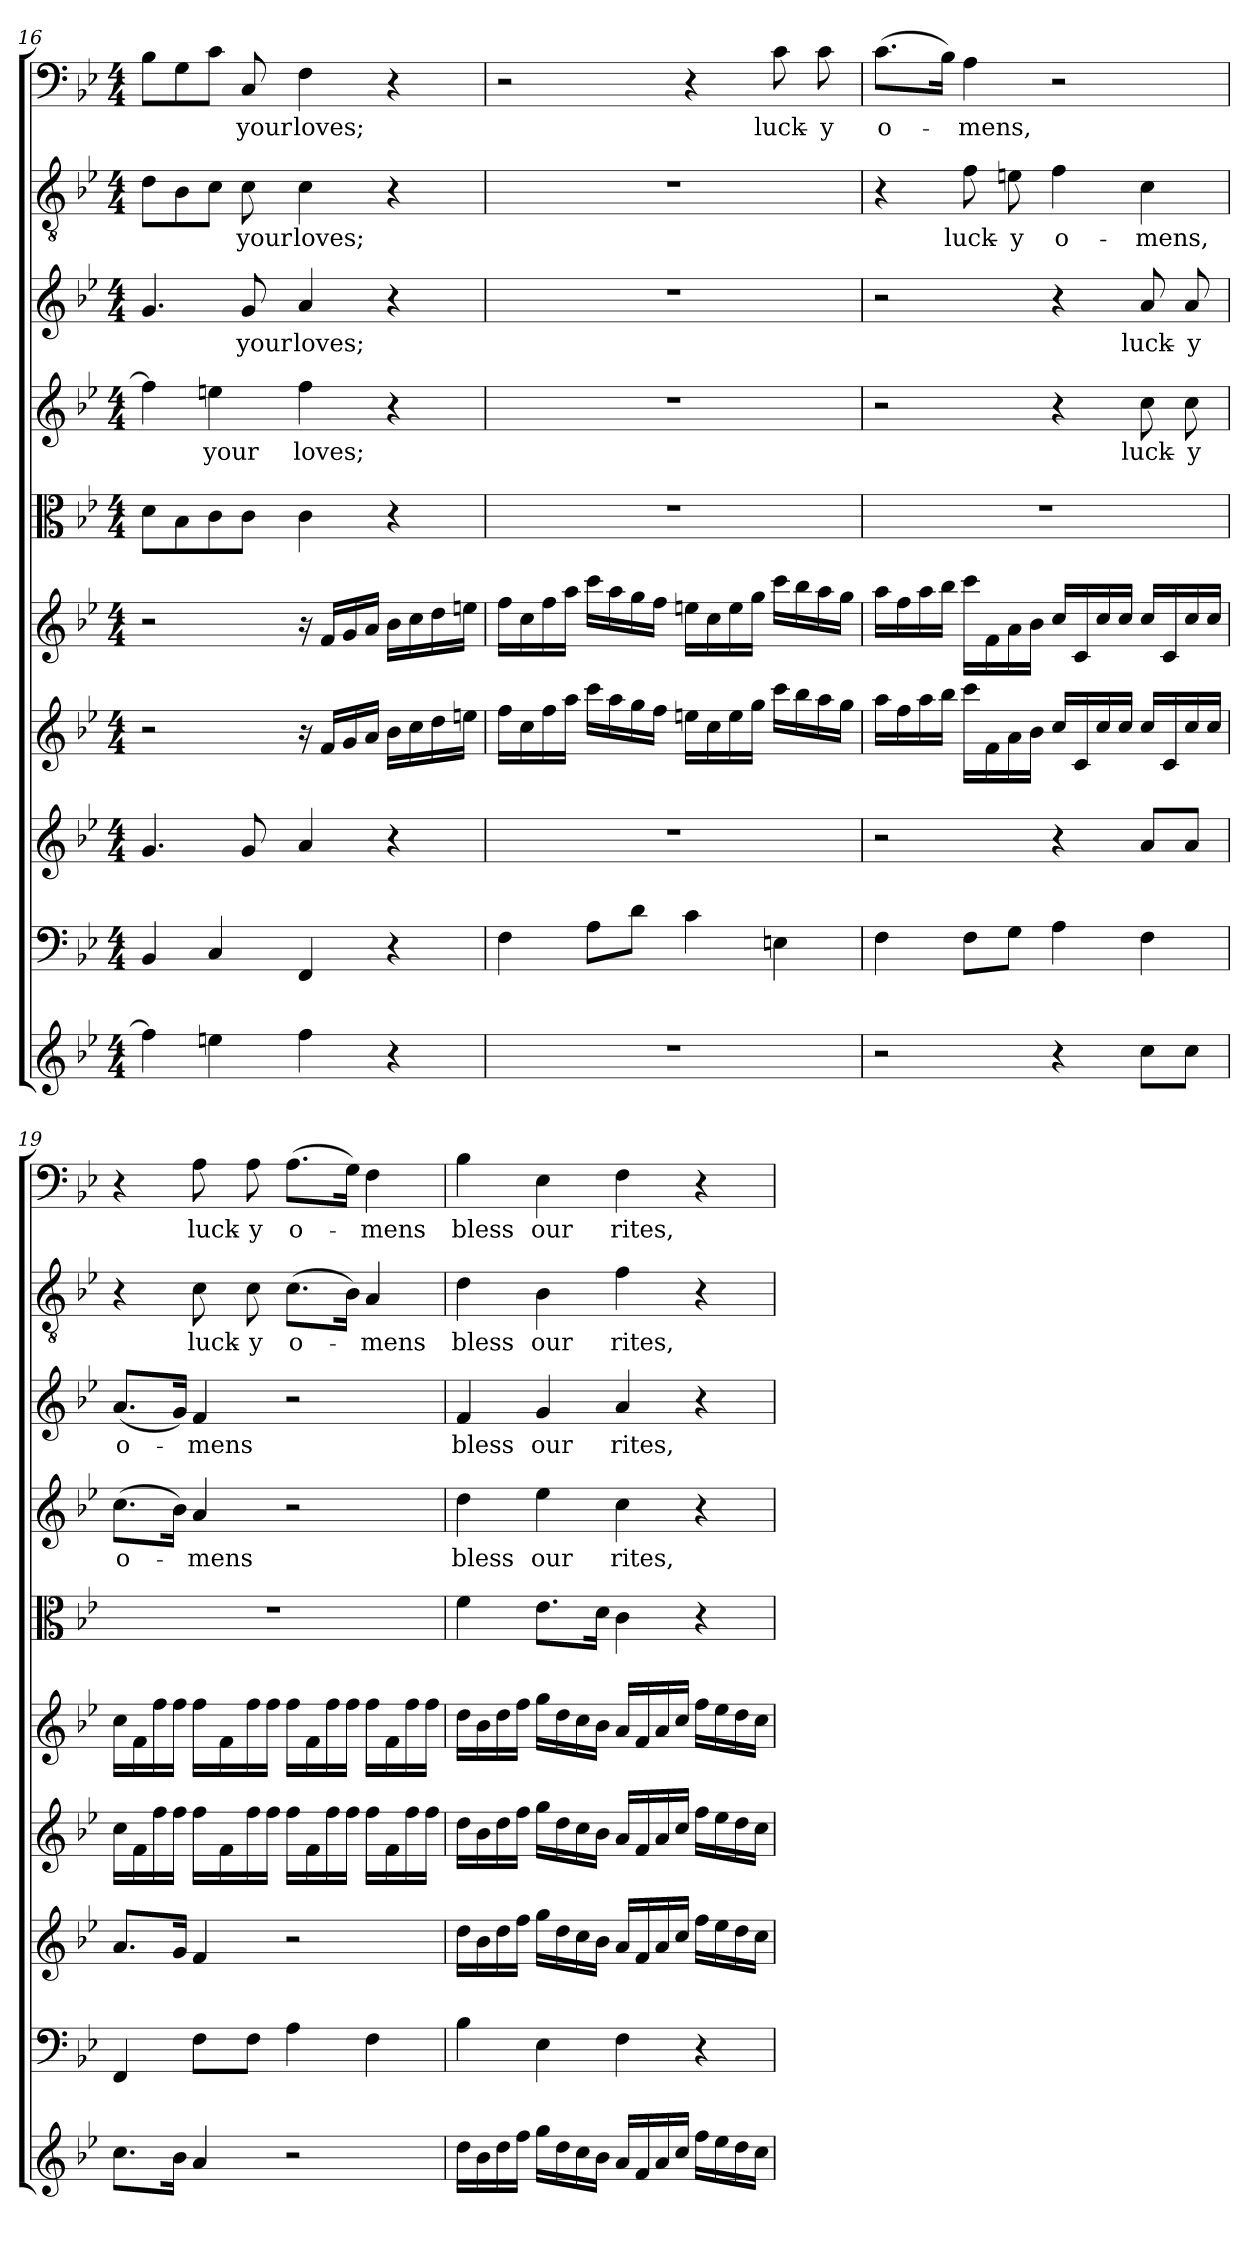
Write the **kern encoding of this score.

**kern	**kern	**kern	**kern	**kern	**kern	**kern	**text	**kern	**text	**kern	**text	**kern	**text
*part10	*part9	*part8	*part7	*part6	*part5	*part4	*part4	*part3	*part3	*part2	*part2	*part1	*part1
*staff10	*staff9	*staff8	*staff7	*staff6	*staff5	*staff4	*staff4	*staff3	*staff3	*staff2	*staff2	*staff1	*staff1
*clefG2	*clefF4	*clefG2	*clefG2	*clefG2	*clefC3	*clefG2	*	*clefG2	*	*clefGv2	*	*clefF4	*
*k[b-e-]	*k[b-e-]	*k[b-e-]	*k[b-e-]	*k[b-e-]	*k[b-e-]	*k[b-e-]	*	*k[b-e-]	*	*k[b-e-]	*	*k[b-e-]	*
*B-:	*B-:	*B-:	*B-:	*B-:	*B-:	*B-:	*	*B-:	*	*B-:	*	*B-:	*
*M4/4	*M4/4	*M4/4	*M4/4	*M4/4	*M4/4	*M4/4	*	*M4/4	*	*M4/4	*	*M4/4	*
=16	=16	=16	=16	=16	=16	=16	=16	=16	=16	=16	=16	=16	=16
4ff\]	4BB-/	4.g/	2r	2r	8d\L	4ff\]	.	4.g/	.	8d\L	.	8B-\L	.
.	.	.	.	.	8B-\	.	.	.	.	8B-\	.	8G\	.
4een\	4C/	.	.	.	8c\	4een\	your	.	.	8c\J	.	8c\J	.
.	.	8g/	.	.	8c\J	.	.	8g/	your	8c\	your	8C/	your
4ff\	4FF/	4a/	16r	16r	4c\	4ff\	loves;	4a/	loves;	4c\	loves;	4F\	loves;
.	.	.	16f/LL	16f/LL	.	.	.	.	.	.	.	.	.
.	.	.	16g/	16g/	.	.	.	.	.	.	.	.	.
.	.	.	16a/JJ	16a/JJ	.	.	.	.	.	.	.	.	.
4r	4r	4r	16b-\LL	16b-\LL	4r	4r	.	4r	.	4r	.	4r	.
.	.	.	16cc\	16cc\	.	.	.	.	.	.	.	.	.
.	.	.	16dd\	16dd\	.	.	.	.	.	.	.	.	.
.	.	.	16een\JJ	16een\JJ	.	.	.	.	.	.	.	.	.
=17	=17	=17	=17	=17	=17	=17	=17	=17	=17	=17	=17	=17	=17
1r	4F\	1r	16ff\LL	16ff\LL	1r	1r	.	1r	.	1r	.	2r	.
.	.	.	16cc\	16cc\	.	.	.	.	.	.	.	.	.
.	.	.	16ff\	16ff\	.	.	.	.	.	.	.	.	.
.	.	.	16aa\JJ	16aa\JJ	.	.	.	.	.	.	.	.	.
.	8A\L	.	16ccc\LL	16ccc\LL	.	.	.	.	.	.	.	.	.
.	.	.	16aa\	16aa\	.	.	.	.	.	.	.	.	.
.	8d\J	.	16gg\	16gg\	.	.	.	.	.	.	.	.	.
.	.	.	16ff\JJ	16ff\JJ	.	.	.	.	.	.	.	.	.
.	4c\	.	16een\LL	16een\LL	.	.	.	.	.	.	.	4r	.
.	.	.	16cc\	16cc\	.	.	.	.	.	.	.	.	.
.	.	.	16ee\	16ee\	.	.	.	.	.	.	.	.	.
.	.	.	16gg\JJ	16gg\JJ	.	.	.	.	.	.	.	.	.
.	4En\	.	16ccc\LL	16ccc\LL	.	.	.	.	.	.	.	8c\	luck-
.	.	.	16bb-\	16bb-\	.	.	.	.	.	.	.	.	.
.	.	.	16aa\	16aa\	.	.	.	.	.	.	.	8c\	-y
.	.	.	16gg\JJ	16gg\JJ	.	.	.	.	.	.	.	.	.
=18	=18	=18	=18	=18	=18	=18	=18	=18	=18	=18	=18	=18	=18
2r	4F\	2r	16aa\LL	16aa\LL	1r	2r	.	2r	.	4r	.	(8.c\L	o-
.	.	.	16ff\	16ff\	.	.	.	.	.	.	.	.	.
.	.	.	16aa\	16aa\	.	.	.	.	.	.	.	.	.
.	.	.	16bb-\JJ	16bb-\JJ	.	.	.	.	.	.	.	16B-\Jk)	.
.	8F\L	.	16ccc\LL	16ccc\LL	.	.	.	.	.	8f\	luck-	4A\	-mens,
.	.	.	16f\	16f\	.	.	.	.	.	.	.	.	.
.	8G\J	.	16a\	16a\	.	.	.	.	.	8en\	-y	.	.
.	.	.	16b-\JJ	16b-\JJ	.	.	.	.	.	.	.	.	.
4r	4A\	4r	16cc/LL	16cc/LL	.	4r	.	4r	.	4f\	o-	2r	.
.	.	.	16c/	16c/	.	.	.	.	.	.	.	.	.
.	.	.	16cc/	16cc/	.	.	.	.	.	.	.	.	.
.	.	.	16cc/JJ	16cc/JJ	.	.	.	.	.	.	.	.	.
8cc\L	4F\	8a/L	16cc/LL	16cc/LL	.	8cc\	luck-	8a/	luck-	4c\	-mens,	.	.
.	.	.	16c/	16c/	.	.	.	.	.	.	.	.	.
8cc\J	.	8a/J	16cc/	16cc/	.	8cc\	-y	8a/	-y	.	.	.	.
.	.	.	16cc/JJ	16cc/JJ	.	.	.	.	.	.	.	.	.
=19	=19	=19	=19	=19	=19	=19	=19	=19	=19	=19	=19	=19	=19
8.cc\L	4FF/	8.a/L	16cc\LL	16cc\LL	1r	(8.cc\L	o-	(8.a/L	o-	4r	.	4r	.
.	.	.	16f\	16f\	.	.	.	.	.	.	.	.	.
.	.	.	16ff\	16ff\	.	.	.	.	.	.	.	.	.
16b-\Jk	.	16g/Jk	16ff\JJ	16ff\JJ	.	16b-\Jk)	.	16g/Jk)	.	.	.	.	.
4a/	8F\L	4f/	16ff\LL	16ff\LL	.	4a/	-mens	4f/	-mens	8c\	luck-	8A\	luck-
.	.	.	16f\	16f\	.	.	.	.	.	.	.	.	.
.	8F\J	.	16ff\	16ff\	.	.	.	.	.	8c\	-y	8A\	-y
.	.	.	16ff\JJ	16ff\JJ	.	.	.	.	.	.	.	.	.
2r	4A\	2r	16ff\LL	16ff\LL	.	2r	.	2r	.	(8.c\L	o-	(8.A\L	o-
.	.	.	16f\	16f\	.	.	.	.	.	.	.	.	.
.	.	.	16ff\	16ff\	.	.	.	.	.	.	.	.	.
.	.	.	16ff\JJ	16ff\JJ	.	.	.	.	.	16B-\Jk)	.	16G\Jk)	.
.	4F\	.	16ff\LL	16ff\LL	.	.	.	.	.	4A/	-mens	4F\	-mens
.	.	.	16f\	16f\	.	.	.	.	.	.	.	.	.
.	.	.	16ff\	16ff\	.	.	.	.	.	.	.	.	.
.	.	.	16ff\JJ	16ff\JJ	.	.	.	.	.	.	.	.	.
=20	=20	=20	=20	=20	=20	=20	=20	=20	=20	=20	=20	=20	=20
16dd\LL	4B-\	16dd\LL	16dd\LL	16dd\LL	4f\	4dd\	bless	4f/	bless	4d\	bless	4B-\	bless
16b-\	.	16b-\	16b-\	16b-\	.	.	.	.	.	.	.	.	.
16dd\	.	16dd\	16dd\	16dd\	.	.	.	.	.	.	.	.	.
16ff\JJ	.	16ff\JJ	16ff\JJ	16ff\JJ	.	.	.	.	.	.	.	.	.
16gg\LL	4E-\	16gg\LL	16gg\LL	16gg\LL	8.e-\L	4ee-\	our	4g/	our	4B-\	our	4E-\	our
16dd\	.	16dd\	16dd\	16dd\	.	.	.	.	.	.	.	.	.
16cc\	.	16cc\	16cc\	16cc\	.	.	.	.	.	.	.	.	.
16b-\JJ	.	16b-\JJ	16b-\JJ	16b-\JJ	16d\Jk	.	.	.	.	.	.	.	.
16a/LL	4F\	16a/LL	16a/LL	16a/LL	4c\	4cc\	rites,	4a/	rites,	4f\	rites,	4F\	rites,
16f/	.	16f/	16f/	16f/	.	.	.	.	.	.	.	.	.
16a/	.	16a/	16a/	16a/	.	.	.	.	.	.	.	.	.
16cc/JJ	.	16cc/JJ	16cc/JJ	16cc/JJ	.	.	.	.	.	.	.	.	.
16ff\LL	4r	16ff\LL	16ff\LL	16ff\LL	4r	4r	.	4r	.	4r	.	4r	.
16ee-\	.	16ee-\	16ee-\	16ee-\	.	.	.	.	.	.	.	.	.
16dd\	.	16dd\	16dd\	16dd\	.	.	.	.	.	.	.	.	.
16cc\JJ	.	16cc\JJ	16cc\JJ	16cc\JJ	.	.	.	.	.	.	.	.	.
=	=	=	=	=	=	=	=	=	=	=	=	=	=
*-	*-	*-	*-	*-	*-	*-	*-	*-	*-	*-	*-	*-	*-
